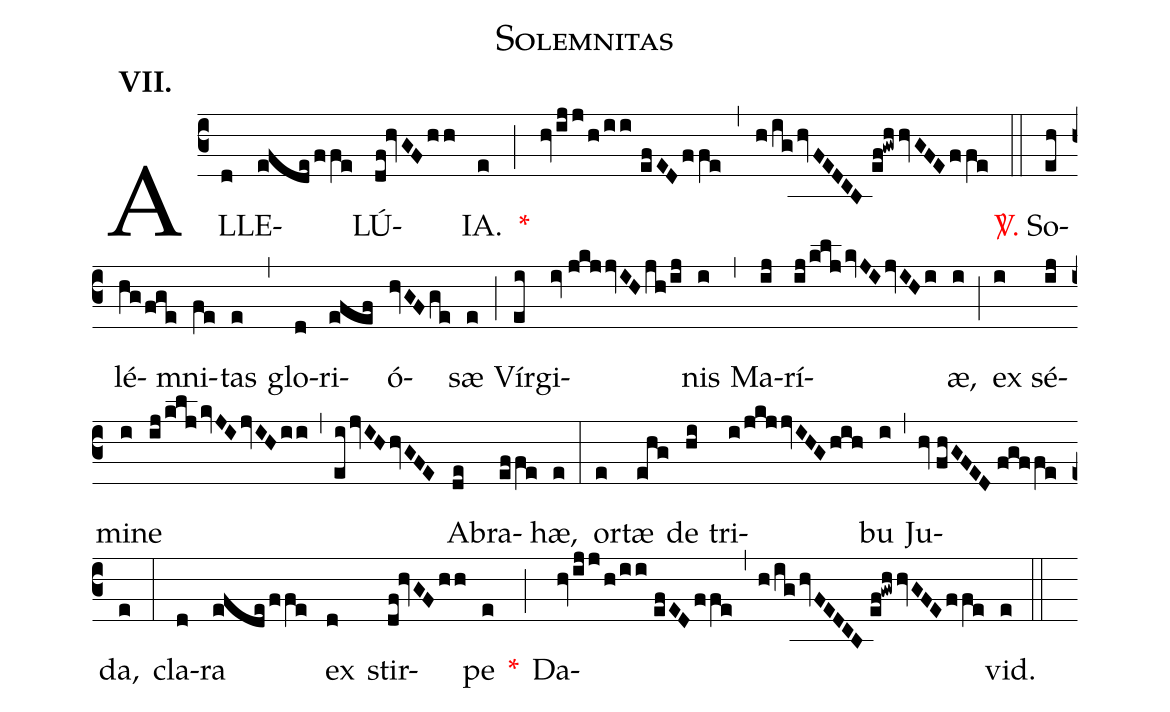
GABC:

name:Solemnitas;
mode:VII.;
office-part:Alleluia;
%%
(c3) AL(d)LE(efde/ffe)LÚ(df!hvGFhh)IA.(e) <v>\red{*}</v>(;) (hvijj/h/ii//efED/ffe) (,) (h/ig/hvFEDCB//ef!gwhhvGFE/ffe) (::) <v>\red{\Vbar.}</v> So(eh)lé(hg/fge)mni(fe)tas(e) (,) glo(d)ri(efef)ó(hvGFge)sæ(e) (;) Vír(ei)gi(iv//jkjjvIHjh/ij)nis(i) (,) Ma(ij)rí(ij/kljkvJIjvIHi)æ,(i) (;) ex(i) sé(ij)mi(i)ne(ij/kljkvJIjvIHii) (,) (ei/jvIHhvGFE) A(de)bra(effe)hæ,(e) (:) or(e)tæ(ehg) de(hi) tri(i/jkjjvIHGhih)bu(i) (,) Ju(hv//fhGFED//fgffe)da,(e) (:) cla(d)ra(efde/ffe) ex(d) stir(df!hvGFhh)pe(e) <v>\red{*}</v>(;) Da(hvijj/h/ii//efED/ffe,h/ighvFEDCB//ef!gwhhvGFE/ffe)vid.(e) (::)
